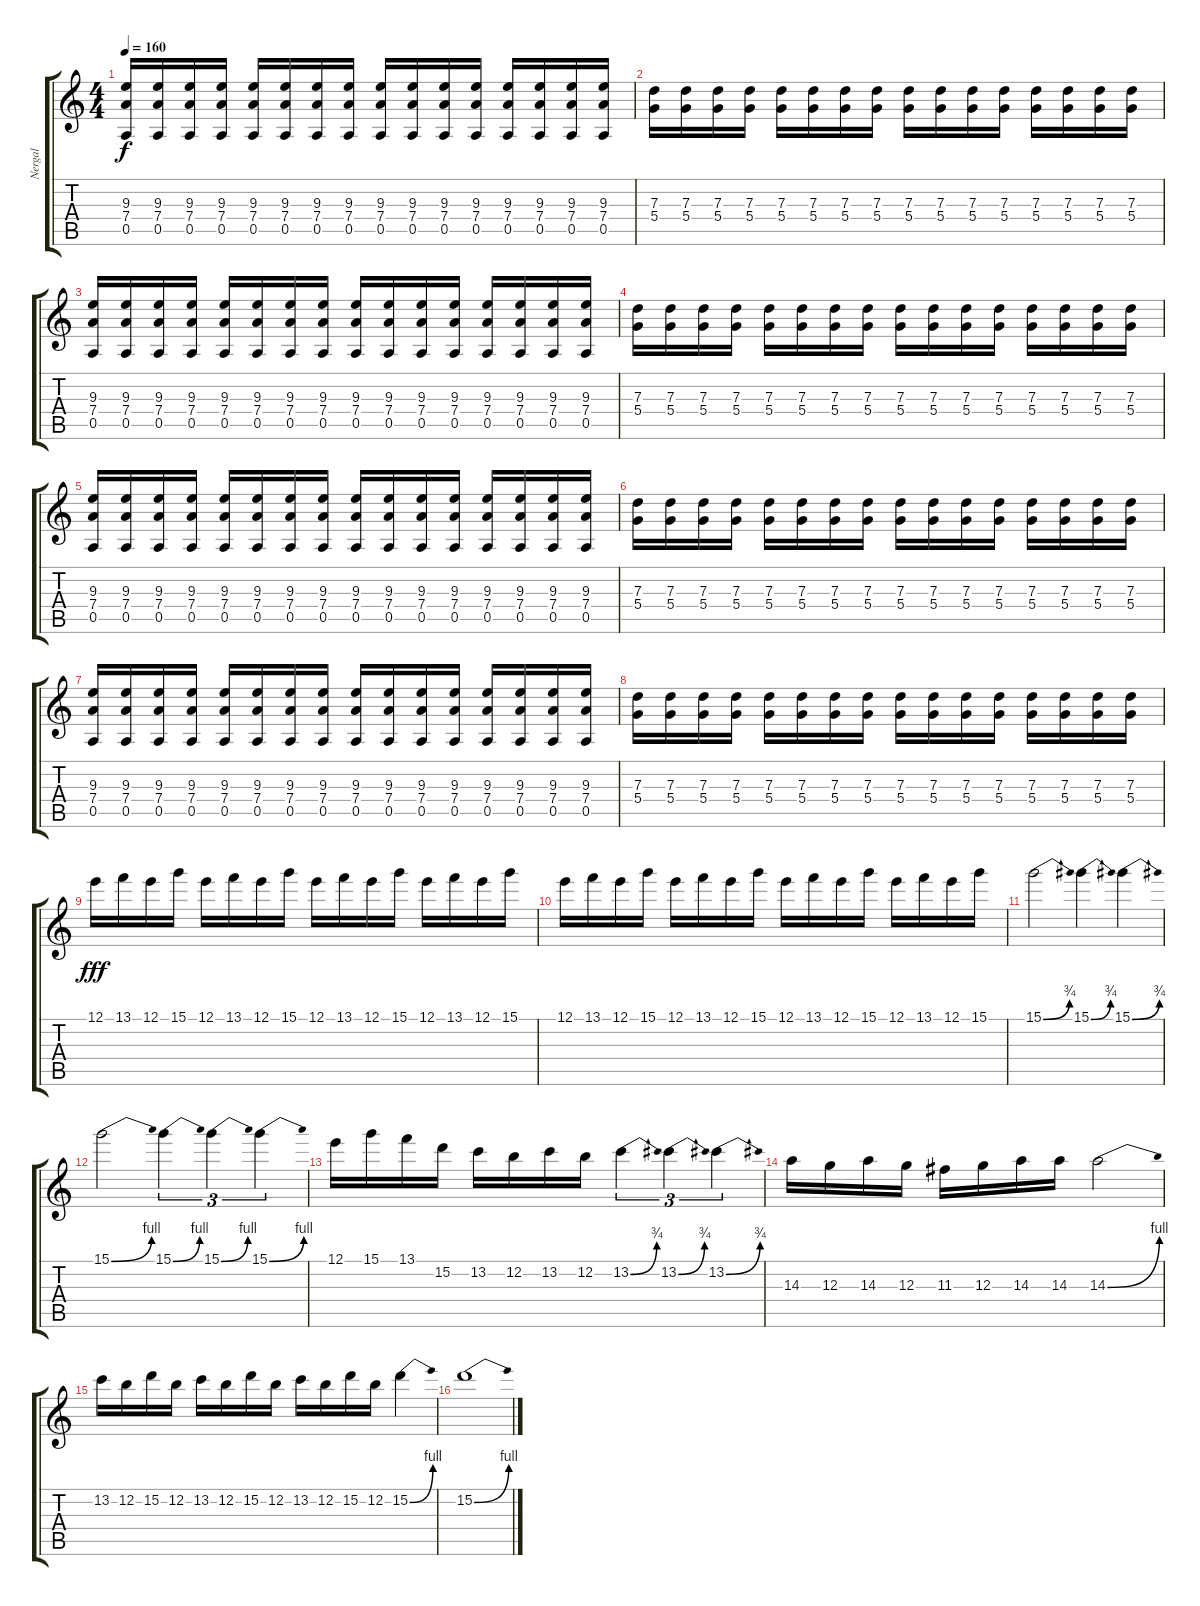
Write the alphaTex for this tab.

\track ("Nergal" "Nergal") {instrument overdrivenguitar}
\staff {score tabs}
\tuning (E4 B3 G3 D3 A2 E2) {hide}
\ts (4 4)
\tempo 160
\clef g2
\ks c
(9.3 7.4 0.5).16{dy f} (9.3 7.4 0.5).16 (9.3 7.4 0.5).16 (9.3 7.4 0.5).16 (9.3 7.4 0.5).16 (9.3 7.4 0.5).16 (9.3 7.4 0.5).16 (9.3 7.4 0.5).16 (9.3 7.4 0.5).16 (9.3 7.4 0.5).16 (9.3 7.4 0.5).16 (9.3 7.4 0.5).16 (9.3 7.4 0.5).16 (9.3 7.4 0.5).16 (9.3 7.4 0.5).16 (9.3 7.4 0.5).16 |
(7.3 5.4).16 (7.3 5.4).16 (7.3 5.4).16 (7.3 5.4).16 (7.3 5.4).16 (7.3 5.4).16 (7.3 5.4).16 (7.3 5.4).16 (7.3 5.4).16 (7.3 5.4).16 (7.3 5.4).16 (7.3 5.4).16 (7.3 5.4).16 (7.3 5.4).16 (7.3 5.4).16 (7.3 5.4).16 |
(9.3 7.4 0.5).16 (9.3 7.4 0.5).16 (9.3 7.4 0.5).16 (9.3 7.4 0.5).16 (9.3 7.4 0.5).16 (9.3 7.4 0.5).16 (9.3 7.4 0.5).16 (9.3 7.4 0.5).16 (9.3 7.4 0.5).16 (9.3 7.4 0.5).16 (9.3 7.4 0.5).16 (9.3 7.4 0.5).16 (9.3 7.4 0.5).16 (9.3 7.4 0.5).16 (9.3 7.4 0.5).16 (9.3 7.4 0.5).16 |
(7.3 5.4).16 (7.3 5.4).16 (7.3 5.4).16 (7.3 5.4).16 (7.3 5.4).16 (7.3 5.4).16 (7.3 5.4).16 (7.3 5.4).16 (7.3 5.4).16 (7.3 5.4).16 (7.3 5.4).16 (7.3 5.4).16 (7.3 5.4).16 (7.3 5.4).16 (7.3 5.4).16 (7.3 5.4).16 |
(9.3 7.4 0.5).16 (9.3 7.4 0.5).16 (9.3 7.4 0.5).16 (9.3 7.4 0.5).16 (9.3 7.4 0.5).16 (9.3 7.4 0.5).16 (9.3 7.4 0.5).16 (9.3 7.4 0.5).16 (9.3 7.4 0.5).16 (9.3 7.4 0.5).16 (9.3 7.4 0.5).16 (9.3 7.4 0.5).16 (9.3 7.4 0.5).16 (9.3 7.4 0.5).16 (9.3 7.4 0.5).16 (9.3 7.4 0.5).16 |
(7.3 5.4).16 (7.3 5.4).16 (7.3 5.4).16 (7.3 5.4).16 (7.3 5.4).16 (7.3 5.4).16 (7.3 5.4).16 (7.3 5.4).16 (7.3 5.4).16 (7.3 5.4).16 (7.3 5.4).16 (7.3 5.4).16 (7.3 5.4).16 (7.3 5.4).16 (7.3 5.4).16 (7.3 5.4).16 |
(9.3 7.4 0.5).16 (9.3 7.4 0.5).16 (9.3 7.4 0.5).16 (9.3 7.4 0.5).16 (9.3 7.4 0.5).16 (9.3 7.4 0.5).16 (9.3 7.4 0.5).16 (9.3 7.4 0.5).16 (9.3 7.4 0.5).16 (9.3 7.4 0.5).16 (9.3 7.4 0.5).16 (9.3 7.4 0.5).16 (9.3 7.4 0.5).16 (9.3 7.4 0.5).16 (9.3 7.4 0.5).16 (9.3 7.4 0.5).16 |
(7.3 5.4).16 (7.3 5.4).16 (7.3 5.4).16 (7.3 5.4).16 (7.3 5.4).16 (7.3 5.4).16 (7.3 5.4).16 (7.3 5.4).16 (7.3 5.4).16 (7.3 5.4).16 (7.3 5.4).16 (7.3 5.4).16 (7.3 5.4).16 (7.3 5.4).16 (7.3 5.4).16 (7.3 5.4).16 |
12.1.16{dy fff} 13.1.16 12.1.16 15.1.16 12.1.16 13.1.16 12.1.16 15.1.16 12.1.16 13.1.16 12.1.16 15.1.16 12.1.16 13.1.16 12.1.16 15.1.16 |
12.1.16 13.1.16 12.1.16 15.1.16 12.1.16 13.1.16 12.1.16 15.1.16 12.1.16 13.1.16 12.1.16 15.1.16 12.1.16 13.1.16 12.1.16 15.1.16 |
15.1{be (bend 0 0 60 3)}.2 15.1{be (bend 0 0 60 3)}.4 15.1{be (bend 0 0 60 3)}.4 |
15.1{be (bend 0 0 60 4)}.2 15.1{be (bend 0 0 60 4)}.4{tu (3 2)} 15.1{be (bend 0 0 60 4)}.4{tu (3 2)} 15.1{be (bend 0 0 60 4)}.4{tu (3 2)} |
12.1.16 15.1.16 13.1.16 15.2.16 13.2.16 12.2.16 13.2.16 12.2.16 13.2{be (bend 0 0 60 3)}.4{tu (3 2)} 13.2{be (bend 0 0 60 3)}.4{tu (3 2)} 13.2{be (bend 0 0 60 3)}.4{tu (3 2)} |
14.3.16 12.3.16 14.3.16 12.3.16 11.3.16 12.3.16 14.3.16 14.3.16 14.3{be (bend 0 0 60 4)}.2 |
13.2.16 12.2.16 15.2.16 12.2.16 13.2.16 12.2.16 15.2.16 12.2.16 13.2.16 12.2.16 15.2.16 12.2.16 15.2{be (bend 0 0 60 4)}.4 |
15.2{be (bend 0 0 60 4)}.1{volume 0}
